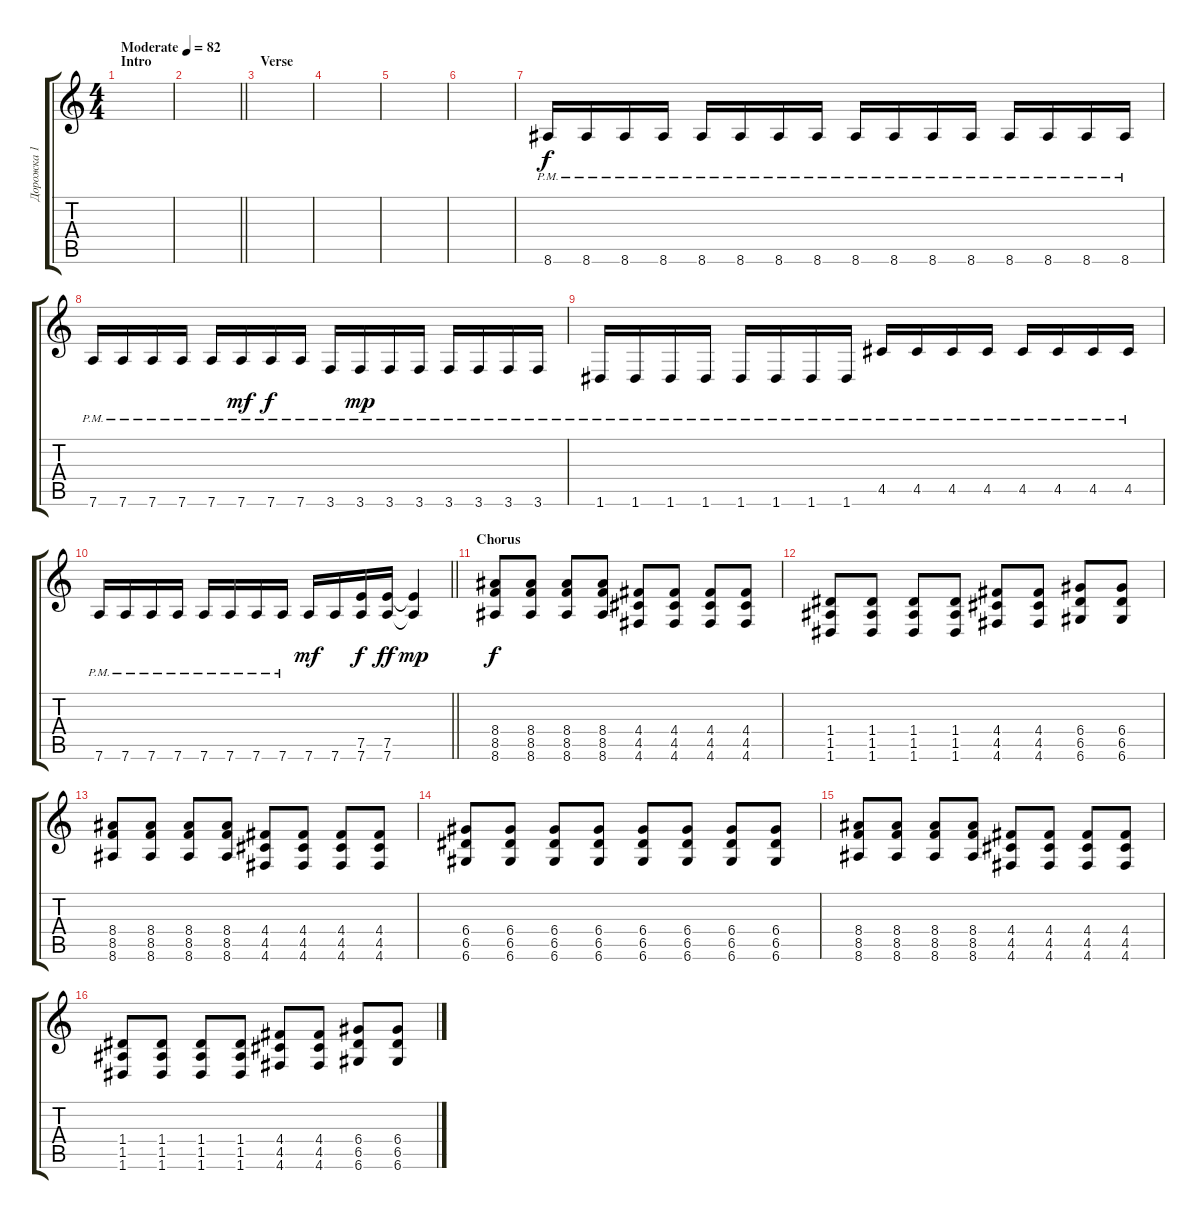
\track ("Дорожка 1" "Дорожка 1") {instrument distortionguitar}
\staff {score tabs}
\tuning (E4 B3 G3 D3 A2 D2) {hide}
\ts (4 4)
\section ("" "Intro")
\tempo (82 "Moderate")
\tempo 78
\tempo (82 "Moderate")
\clef g2
\ks c
|
\barLineRight lightlight
|
\section ("" "Verse")
|
|
|
|
8.6{pm}.16{volume 16 instrument pizzicatostrings} 8.6{pm}.16 8.6{pm}.16 8.6{pm}.16 8.6{pm}.16 8.6{pm}.16 8.6{pm}.16 8.6{pm}.16 8.6{pm}.16 8.6{pm}.16 8.6{pm}.16 8.6{pm}.16 8.6{pm}.16 8.6{pm}.16 8.6{pm}.16 8.6{pm}.16 |
7.6{pm}.16 7.6{pm}.16 7.6{pm}.16 7.6{pm}.16 7.6{pm}.16 7.6{pm}.16{dy mf} 7.6{pm}.16{dy f} 7.6{pm}.16 3.6{pm}.16 3.6{pm}.16{dy mp} 3.6{pm}.16 3.6{pm}.16 3.6{pm}.16 3.6{pm}.16 3.6{pm}.16 3.6{pm}.16 |
1.6{pm}.16 1.6{pm}.16 1.6{pm}.16 1.6{pm}.16 1.6{pm}.16 1.6{pm}.16 1.6{pm}.16 1.6{pm}.16 4.5{pm}.16 4.5{pm}.16 4.5{pm}.16 4.5{pm}.16 4.5{pm}.16 4.5{pm}.16 4.5{pm}.16 4.5{pm}.16 |
\barLineRight lightlight
7.6{pm}.16 7.6{pm}.16 7.6{pm}.16 7.6{pm}.16 7.6{pm}.16 7.6{pm}.16 7.6{pm}.16 7.6{pm}.16 7.6.16{dy mf volume 8 instrument distortionguitar} 7.6.16 (7.5 7.6).16{dy f} (7.5 7.6).16{dy ff volume 12} (7.5{t} 7.6{t}).4{dy mp} |
\section ("" "Сhorus")
(8.4 8.5 8.6).8{dy f} (8.4 8.5 8.6).8 (8.4 8.5 8.6).8 (8.4 8.5 8.6).8 (4.4 4.5 4.6).8 (4.4 4.5 4.6).8 (4.4 4.5 4.6).8 (4.4 4.5 4.6).8 |
(1.4 1.5 1.6).8 (1.4 1.5 1.6).8 (1.4 1.5 1.6).8 (1.4 1.5 1.6).8 (4.4 4.5 4.6).8 (4.4 4.5 4.6).8 (6.4 6.5 6.6).8 (6.4 6.5 6.6).8 |
(8.4 8.5 8.6).8 (8.4 8.5 8.6).8 (8.4 8.5 8.6).8 (8.4 8.5 8.6).8 (4.4 4.5 4.6).8 (4.4 4.5 4.6).8 (4.4 4.5 4.6).8 (4.4 4.5 4.6).8 |
(6.4 6.5 6.6).8 (6.4 6.5 6.6).8 (6.4 6.5 6.6).8 (6.4 6.5 6.6).8 (6.4 6.5 6.6).8 (6.4 6.5 6.6).8 (6.4 6.5 6.6).8 (6.4 6.5 6.6).8 |
(8.4 8.5 8.6).8 (8.4 8.5 8.6).8 (8.4 8.5 8.6).8 (8.4 8.5 8.6).8 (4.4 4.5 4.6).8 (4.4 4.5 4.6).8 (4.4 4.5 4.6).8 (4.4 4.5 4.6).8 |
(1.4 1.5 1.6).8 (1.4 1.5 1.6).8 (1.4 1.5 1.6).8 (1.4 1.5 1.6).8 (4.4 4.5 4.6).8 (4.4 4.5 4.6).8 (6.4 6.5 6.6).8 (6.4 6.5 6.6).8
